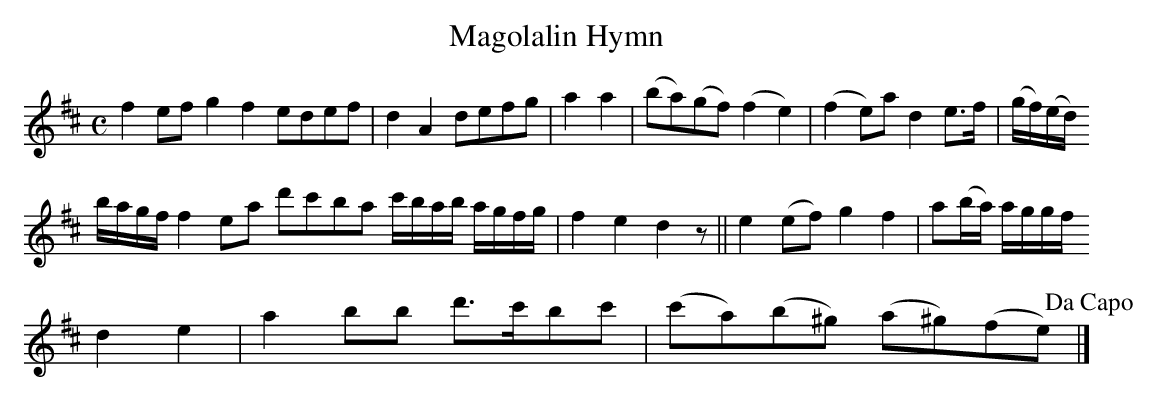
X:1.2
T: Magolalin Hymn
M: C
L: 1/8
K: D
f2ef g2 f2 edef | d2A2 defg | a2a2 | (ba)(gf) (f2e2) | (f2e)a d2 e>f | (g/f/)(e/d/)
b/a/g/f/ f2 ea d'c'ba c'/b/a/b/ a/g/f/g/ | f2 e2 d2 z|| e2 (ef) g2 f2 | a(b/a/) a/g/g/f/
d2e2 | a2 bb d'>c'bc' | (c'a)(b^g) (a^g)(fe)!dacapo!|]
